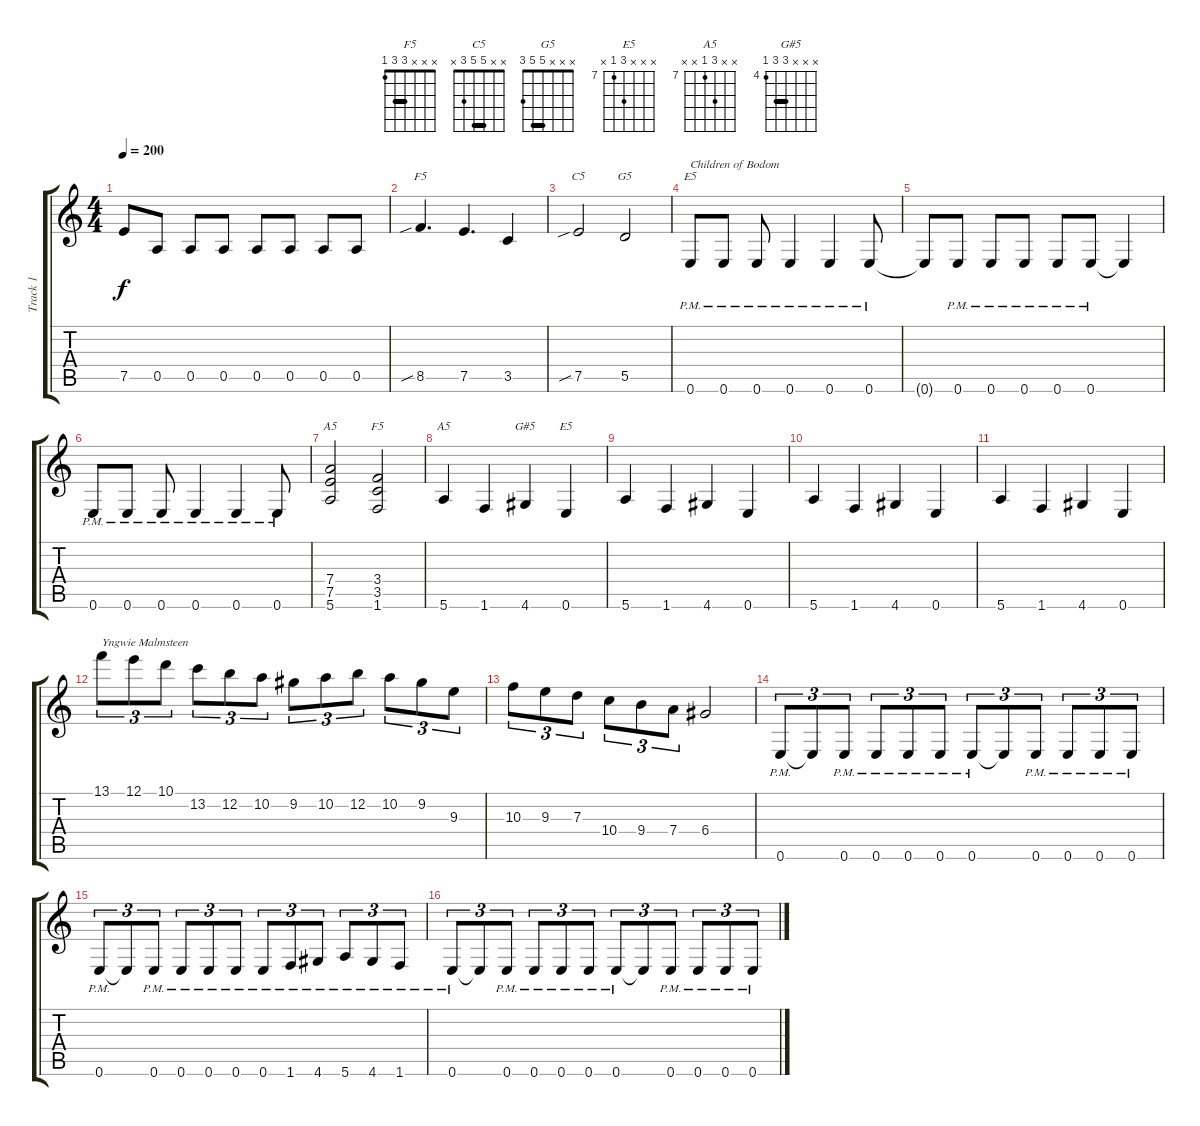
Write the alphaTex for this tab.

\track ("Track 1" "Track 1") {instrument overdrivenguitar}
\staff {score tabs}
\tuning (E4 B3 G3 D3 A2 E2) {hide}
\chord ("F5" x x x 10 8 x) {firstfret 8}
\chord ("C5" x x 5 5 3 x) {barre 5}
\chord ("G5" x x x 5 5 3) {barre 5}
\chord ("E5" x x x 2 2 0) {barre 2}
\chord ("A5" x x x 7 7 5) {firstfret 5 barre 7}
\chord ("F5" x x x 3 3 1) {barre 3}
\chord ("A5" x x 9 7 x x) {firstfret 7}
\chord ("G#5" x x x 6 6 4) {firstfret 4 barre 6}
\chord ("E5" x x x 9 7 x) {firstfret 7}
\ts (4 4)
\tempo 200
\clef g2
\ks c
7.5{t}.8{dy f} 0.5.8 0.5.8 0.5.8 0.5.8 0.5.8 0.5.8 0.5.8 |
8.5{sib}.4{d ch "F5"} 7.5.4{d} 3.5.4 |
7.5{sib}.2{ch "C5"} 5.5.2{ch "G5"} |
0.6{pm}.8{ch "E5" txt "Children of Bodom"} 0.6{pm}.8 0.6{pm}.8 0.6{pm}.4 0.6{pm}.4 0.6{pm}.8 |
0.6{t}.8 0.6{pm}.8 0.6{pm}.8 0.6{pm}.8 0.6{pm}.8 0.6{pm}.8 0.6{t}.4 |
0.6{pm}.8 0.6{pm}.8 0.6{pm}.8 0.6{pm}.4 0.6{pm}.4 0.6{pm}.8 |
(7.4 7.5 5.6).2{ch "A5"} (3.4 3.5 1.6).2{ch "F5"} |
5.6.4{ch "A5"} 1.6.4 4.6.4{ch "G#5"} 0.6.4{ch "E5"} |
5.6.4 1.6.4 4.6.4 0.6.4 |
5.6.4 1.6.4 4.6.4 0.6.4 |
5.6.4 1.6.4 4.6.4 0.6.4 |
13.1.8{tu (3 2) txt "Yngwie Malmsteen"} 12.1.8{tu (3 2)} 10.1.8{tu (3 2)} 13.2.8{tu (3 2)} 12.2.8{tu (3 2)} 10.2.8{tu (3 2)} 9.2.8{tu (3 2)} 10.2.8{tu (3 2)} 12.2.8{tu (3 2)} 10.2.8{tu (3 2)} 9.2.8{tu (3 2)} 9.3.8{tu (3 2)} |
10.3.8{tu (3 2)} 9.3.8{tu (3 2)} 7.3.8{tu (3 2)} 10.4.8{tu (3 2)} 9.4.8{tu (3 2)} 7.4.8{tu (3 2)} 6.4.2 |
0.6{pm}.8{tu (3 2)} 0.6{t}.8{tu (3 2)} 0.6{pm}.8{tu (3 2)} 0.6{pm}.8{tu (3 2)} 0.6{pm}.8{tu (3 2)} 0.6{pm}.8{tu (3 2)} 0.6{pm}.8{tu (3 2)} 0.6{t}.8{tu (3 2)} 0.6{pm}.8{tu (3 2)} 0.6{pm}.8{tu (3 2)} 0.6{pm}.8{tu (3 2)} 0.6{pm}.8{tu (3 2)} |
0.6{pm}.8{tu (3 2)} 0.6{t}.8{tu (3 2)} 0.6{pm}.8{tu (3 2)} 0.6{pm}.8{tu (3 2)} 0.6{pm}.8{tu (3 2)} 0.6{pm}.8{tu (3 2)} 0.6{pm}.8{tu (3 2)} 1.6{pm}.8{tu (3 2)} 4.6{pm}.8{tu (3 2)} 5.6{pm}.8{tu (3 2)} 4.6{pm}.8{tu (3 2)} 1.6{pm}.8{tu (3 2)} |
0.6{pm}.8{tu (3 2)} 0.6{t}.8{tu (3 2)} 0.6{pm}.8{tu (3 2)} 0.6{pm}.8{tu (3 2)} 0.6{pm}.8{tu (3 2)} 0.6{pm}.8{tu (3 2)} 0.6{pm}.8{tu (3 2)} 0.6{t}.8{tu (3 2)} 0.6{pm}.8{tu (3 2)} 0.6{pm}.8{tu (3 2)} 0.6{pm}.8{tu (3 2)} 0.6{pm}.8{tu (3 2)}
